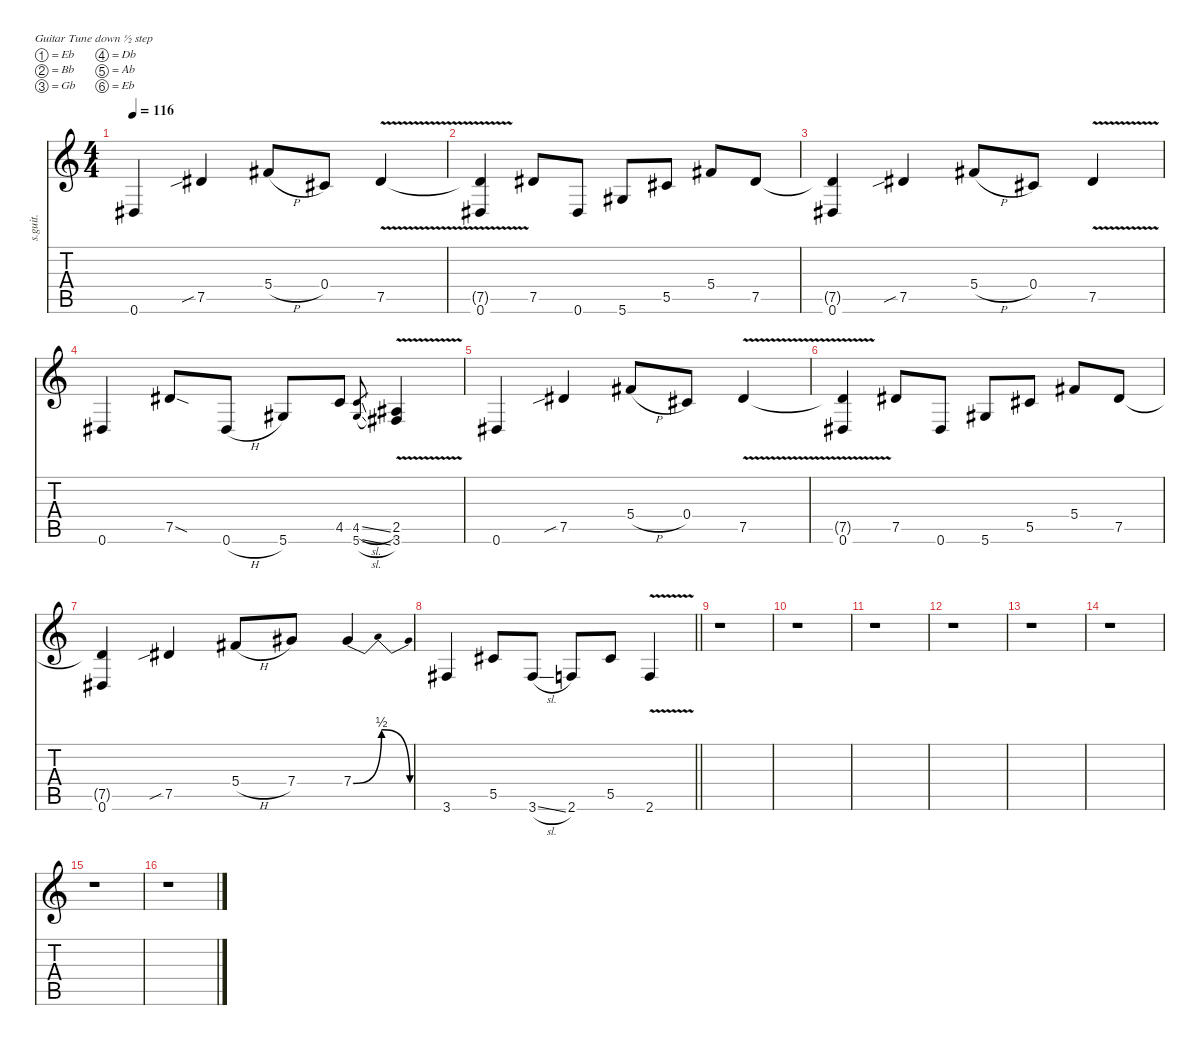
\defaultSystemsLayout 4
\hideDynamics
\bracketExtendMode nobrackets
\otherSystemsTrackNameOrientation horizontal
\track ("Clean 1" "s.guit.") {mute instrument acousticguitarsteel}
\staff {score tabs}
\tuning (Eb4 Bb3 Gb3 Db3 Ab2 Eb2)
\ts (4 4)
\tempo 116
\clef g2
\ks c
0.6{acc #}.4{dy f beam Up} 7.5{sib acc #}.4{beam Up} 5.4{h acc #}.8{beam Up} 0.4{acc #}.8{beam Up} 7.5{v acc #}.4{beam Up} |
(7.5{v t acc #} 0.6{acc #}).4{beam Up} 7.5{acc #}.8{beam Up} 0.6{acc #}.8{beam Up} 5.6{acc #}.8{beam Up} 5.5{acc #}.8{beam Up} 5.4{acc #}.8{beam Up} 7.5{acc #}.8{beam Up} |
(7.5{t acc #} 0.6{acc #}).4{beam Up} 7.5{sib acc #}.4{beam Up} 5.4{h acc #}.8{beam Up} 0.4{acc #}.8{beam Up} 7.5{v acc #}.4{beam Up} |
0.6{acc #}.4{beam Up} 7.5{sod acc #}.8{beam Up} 0.6{h acc #}.8{beam Up} 5.6{acc #}.8{beam Up} 4.5.8{beam Up} (4.5{sl} 5.6{sl acc #}).8{gr dy mf beam Up} (2.5{v acc #} 3.6{v acc #}).4{dy f beam Up} |
0.6{acc #}.4{beam Up} 7.5{sib acc #}.4{beam Up} 5.4{h acc #}.8{beam Up} 0.4{acc #}.8{beam Up} 7.5{v acc #}.4{beam Up} |
(7.5{v t acc #} 0.6{acc #}).4{beam Up} 7.5{acc #}.8{beam Up} 0.6{acc #}.8{beam Up} 5.6{acc #}.8{beam Up} 5.5{acc #}.8{beam Up} 5.4{acc #}.8{beam Up} 7.5{acc #}.8{beam Up} |
(7.5{t acc #} 0.6{acc #}).4{beam Up} 7.5{sib acc #}.4{beam Up} 5.4{h acc #}.8{beam Up} 7.4{acc #}.8{beam Up} 7.4{be (bendrelease 0 0 15 2 30 2 45 0) acc #}.4{beam Up} |
\barLineRight lightlight
3.6{acc #}.4{beam Up} 5.5{acc #}.8{beam Up} 3.6{sl acc #}.8{beam Up} 2.6.8{beam Up} 5.5{acc #}.8{beam Up} 2.6{v}.4{beam Up} |
r.1{beam Down} |
r.1{beam Down} |
r.1{beam Down} |
r.1{beam Down} |
r.1{beam Down} |
r.1{beam Down} |
r.1{beam Down} |
r.1{beam Down}
